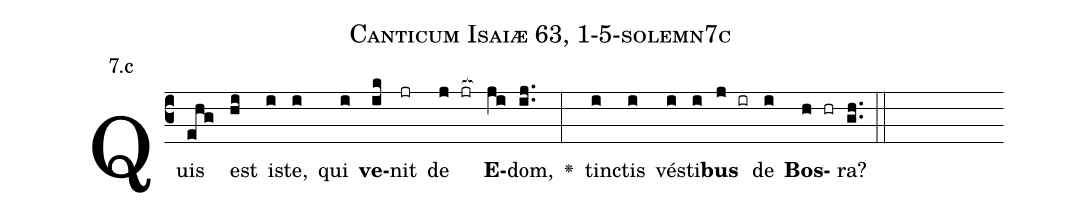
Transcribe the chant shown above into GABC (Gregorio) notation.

name: Canticum Isaiæ 63, 1-5-solemn7c;
annotation: 7.c;
%%
(c3)Quis(ehg) est(hi) i(i)ste,(i) qui(i) <b>ve</b>(ik)nit(jr) de(j jr[ocb:1{]) <b>E</b>(ji[ocb:0}])dom,(ij..) <v>\greheightstar</v>(:) tin(i)ctis(i) vé(i)sti(i)<b>bus</b>(j ir) de(i) <b>Bos</b>(h hr)ra?(gh..) (::)


%E(i) u(i) o(j) u(i) a(h) e.(gh..) (::)
